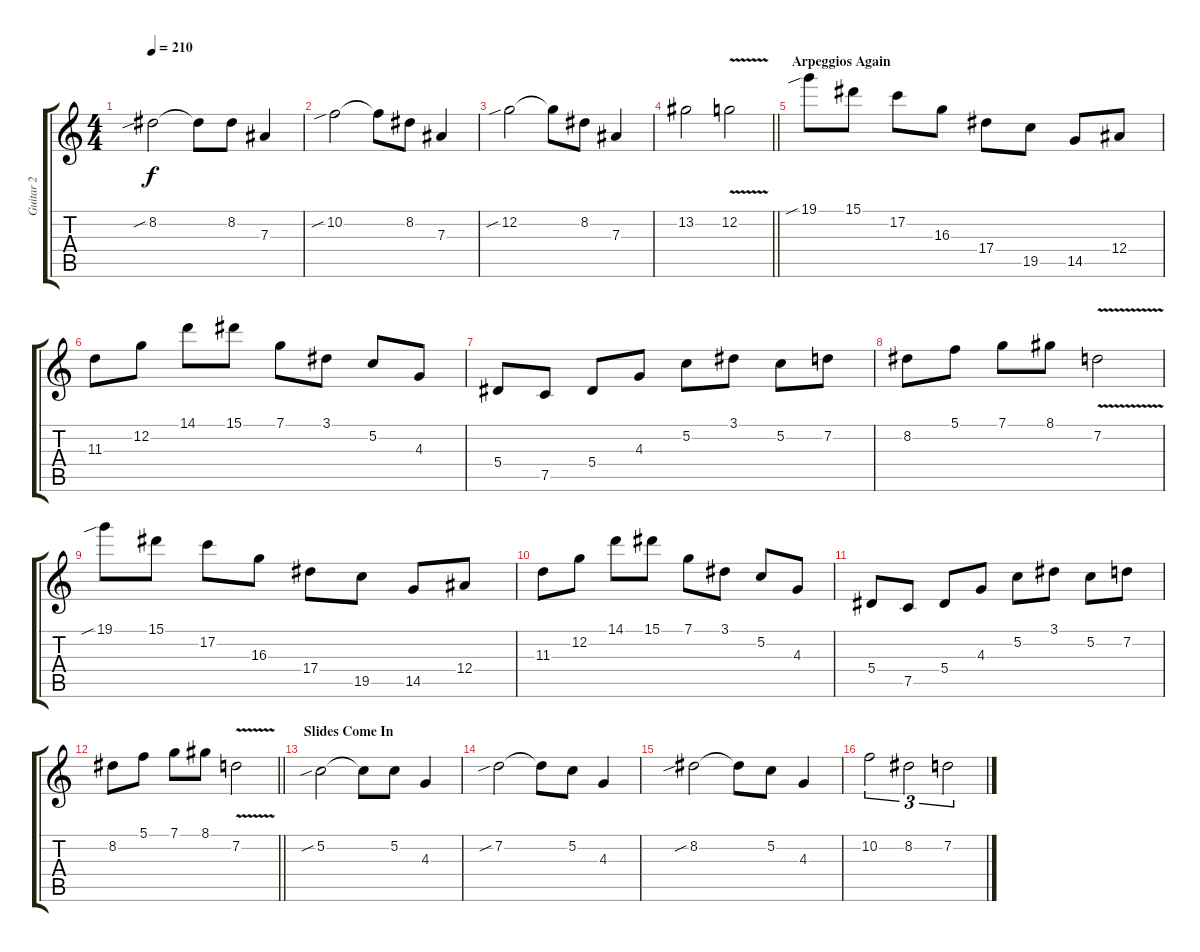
\track ("Guitar 2" "Guitar 2") {instrument overdrivenguitar}
\staff {score tabs}
\tuning (C4 G3 Eb3 Bb2 F2 C2) {hide}
\ts (4 4)
\tempo 210
\clef g2
\ks c
8.2{sib}.2{dy f} 8.2{t}.8 8.2.8 7.3.4 |
10.2{sib}.2 10.2{t}.8 8.2.8 7.3.4 |
12.2{sib}.2 12.2{t}.8 8.2.8 7.3.4 |
\barLineRight lightlight
13.2.2 12.2{v}.2 |
\section ("" "Arpeggios Again")
19.1{sib}.8 15.1.8 17.2.8 16.3.8 17.4.8 19.5.8 14.5.8 12.4.8 |
11.3.8 12.2.8 14.1.8 15.1.8 7.1.8 3.1.8 5.2.8 4.3.8 |
5.4.8 7.5.8 5.4.8 4.3.8 5.2.8 3.1.8 5.2.8 7.2.8 |
8.2.8 5.1.8 7.1.8 8.1.8 7.2{v}.2 |
19.1{sib}.8 15.1.8 17.2.8 16.3.8 17.4.8 19.5.8 14.5.8 12.4.8 |
11.3.8 12.2.8 14.1.8 15.1.8 7.1.8 3.1.8 5.2.8 4.3.8 |
5.4.8 7.5.8 5.4.8 4.3.8 5.2.8 3.1.8 5.2.8 7.2.8 |
\barLineRight lightlight
8.2.8 5.1.8 7.1.8 8.1.8 7.2{v}.2 |
\section ("" "Slides Come In")
5.2{sib}.2 5.2{t}.8 5.2.8 4.3.4 |
7.2{sib}.2 7.2{t}.8 5.2.8 4.3.4 |
8.2{sib}.2 8.2{t}.8 5.2.8 4.3.4 |
10.2.2{tu (3 2)} 8.2.2{tu (3 2)} 7.2.2{tu (3 2)}
